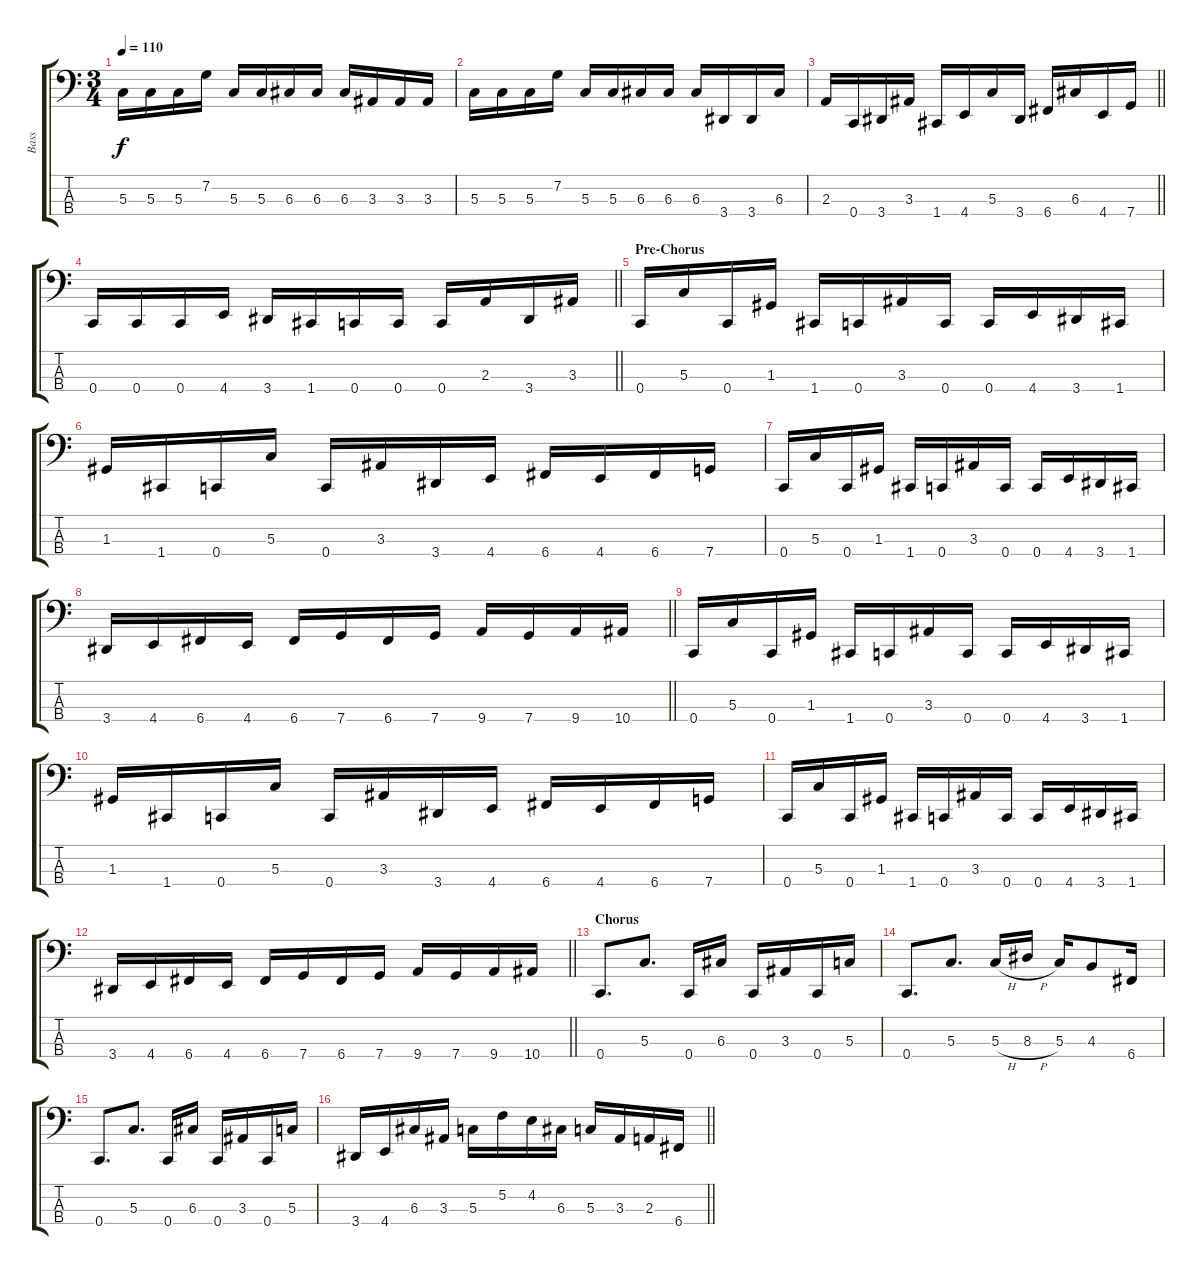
\track ("Bass" "Bass") {instrument electricbasspick}
\staff {score tabs}
\tuning (F2 C2 G1 C1) {hide}
\ts (3 4)
\tempo 110
\clef f4
\ks c
5.3.16{dy f} 5.3.16 5.3.16 7.2.16 5.3.16 5.3.16 6.3.16 6.3.16 6.3.16 3.3.16 3.3.16 3.3.16 |
5.3.16 5.3.16 5.3.16 7.2.16 5.3.16 5.3.16 6.3.16 6.3.16 6.3.16 3.4.16 3.4.16 6.3.16 |
\barLineRight lightlight
2.3.16 0.4.16 3.4.16 3.3.16 1.4.16 4.4.16 5.3.16 3.4.16 6.4.16 6.3.16 4.4.16 7.4.16 |
\section ("" "")
\barLineRight lightlight
0.4.16 0.4.16 0.4.16 4.4.16 3.4.16 1.4.16 0.4.16 0.4.16 0.4.16 2.3.16 3.4.16 3.3.16 |
\section ("" "Pre-Chorus")
0.4.16 5.3.16 0.4.16 1.3.16 1.4.16 0.4.16 3.3.16 0.4.16 0.4.16 4.4.16 3.4.16 1.4.16 |
1.3.16 1.4.16 0.4.16 5.3.16 0.4.16 3.3.16 3.4.16 4.4.16 6.4.16 4.4.16 6.4.16 7.4.16 |
0.4.16 5.3.16 0.4.16 1.3.16 1.4.16 0.4.16 3.3.16 0.4.16 0.4.16 4.4.16 3.4.16 1.4.16 |
\barLineRight lightlight
3.4.16 4.4.16 6.4.16 4.4.16 6.4.16 7.4.16 6.4.16 7.4.16 9.4.16 7.4.16 9.4.16 10.4.16 |
\section ("" "")
0.4.16 5.3.16 0.4.16 1.3.16 1.4.16 0.4.16 3.3.16 0.4.16 0.4.16 4.4.16 3.4.16 1.4.16 |
1.3.16 1.4.16 0.4.16 5.3.16 0.4.16 3.3.16 3.4.16 4.4.16 6.4.16 4.4.16 6.4.16 7.4.16 |
0.4.16 5.3.16 0.4.16 1.3.16 1.4.16 0.4.16 3.3.16 0.4.16 0.4.16 4.4.16 3.4.16 1.4.16 |
\barLineRight lightlight
3.4.16 4.4.16 6.4.16 4.4.16 6.4.16 7.4.16 6.4.16 7.4.16 9.4.16 7.4.16 9.4.16 10.4.16 |
\section ("" "Chorus")
0.4.8{d} 5.3.8{d} 0.4.16 6.3.16 0.4.16 3.3.16 0.4.16 5.3.16 |
0.4.8{d} 5.3.8{d} 5.3{h}.16 8.3{h}.16 5.3.16 4.3.8 6.4.16 |
0.4.8{d} 5.3.8{d} 0.4.16 6.3.16 0.4.16 3.3.16 0.4.16 5.3.16 |
\barLineRight lightlight
3.4.16 4.4.16 6.3.16 3.3.16 5.3.16 5.2.16 4.2.16 6.3.16 5.3.16 3.3.16 2.3.16 6.4.16
